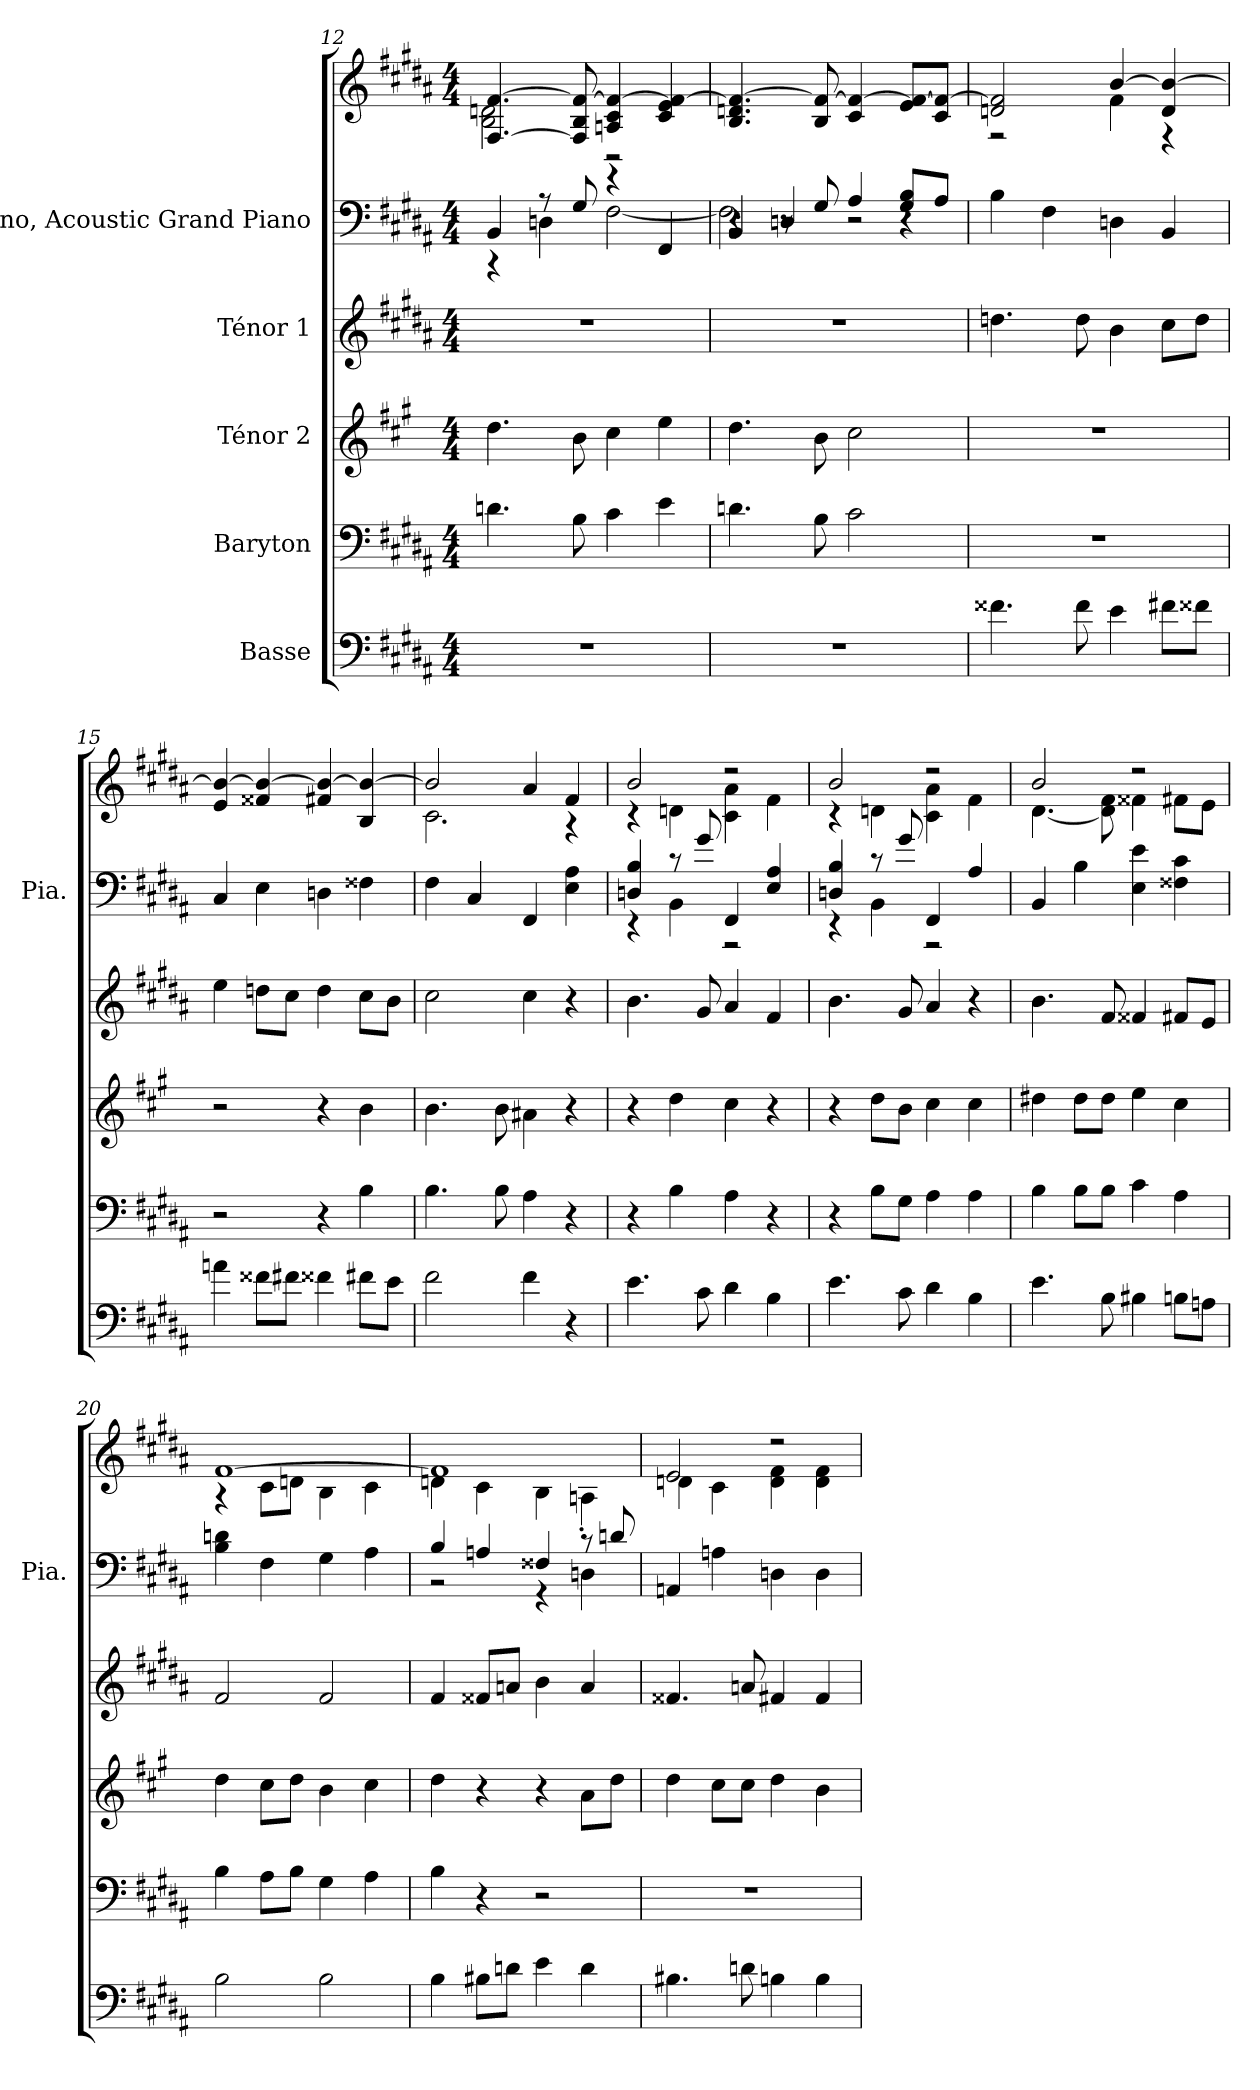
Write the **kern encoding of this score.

**kern	**kern	**kern	**kern	**kern	**kern
*part5	*part4	*part3	*part2	*part1	*part1
*staff6	*staff5	*staff4	*staff3	*staff2	*staff1
*I"Basse	*I"Baryton	*I"Ténor 2	*I"Ténor 1	*I"Piano, Acoustic Grand Piano	*
*	*	*	*	*I'Pia.	*
!!LO:LB:g=z
*clefF4	*clefF4	*clefG2	*clefG2	*clefF4	*clefG2
*ITrd3c5	*	*ITrd8c14	*	*	*
*k[f#c#g#d#a#e#]	*k[f#c#g#d#a#]	*k[f#c#g#]	*k[f#c#g#d#a#]	*k[f#c#g#d#a#]	*k[f#c#g#d#a#]
*M4/4	*M4/4	*M4/4	*M4/4	*M4/4	*M4/4
=12	=12	=12	=12	=12	=12
*	*	*	*	*^	*^
1r	4.dn\	4.d\	1r	4BB/	4r	[4.F#/ [4.f#/	2B\ 2dn\
.	.	.	.	8r	4Dn\	.	.
.	8B\	8B\	.	8G#/	.	8F#/] 8B/ 8f#/_	.
.	4c#\	4c#\	.	4r	[2F#\	4An/ 4c#/ 4f#/_	2r
.	4e\	4e\	.	4FF#/	.	4c#/ 4e/ 4f#/_	.
*	*	*	*	*	*	*v	*v
=13	=13	=13	=13	=13	=13	=13
*	*	*	*	*	*^	*
1r	4.dn\	4.d\	1r	4BB/	2.F#\]	4r	4.B/ 4.dn/ 4.f#/_
.	.	.	.	8r	.	4Dn/	.
.	8B\	8B\	.	8G#/	.	.	8B/ 8f#/_
.	2c#\	2c#\	.	4A#/	.	2r	4c#/ 4f#/_
.	.	.	.	8G#/ 8B/L	4r	.	8e/ 8f#/_L
.	.	.	.	8A#/J	.	.	8c#/ 8f#/_J
*	*	*	*	*v	*v	*v	*
=14	=14	=14	=14	=14	=14
*	*	*	*	*	*^
4.c##X\	1r	1r	4.ddn\	4B\	2dn/ 2f#/]	2r
.	.	.	.	4F#\	.	.
8c##\	.	.	8dd\	.	.	.
4B\	.	.	4b\	4Dn\	[4b/	4f#\
8c#X\L	.	.	8cc#\L	4BB/	4d/ 4b/_	4r
8c##X\J	.	.	8dd\J	.	.	.
*	*	*	*	*	*v	*v
!!LO:PB:g=z
=15	=15	=15	=15	=15	=15
4en\	2r	2r	4ee\	4C#/	4e/ 4b/_
8c##X\L	.	.	8ddn\L	4E\	4f##X/ 4b/_
8c#X\J	.	.	8cc#\J	.	.
4c##X\	4r	4r	4dd\	4Dn\	4f#X/ 4b/_
8c#X\L	4B\	4B\	8cc#\L	4F##X\	4B/ 4b/_
8B\J	.	.	8b\J	.	.
=16	=16	=16	=16	=16	=16
*	*	*	*	*	*^
2c#\	4.B\	4.B\	2cc#\	4F#\	2b/]	2.c#\
.	.	.	.	4C#/	.	.
.	8B\	8B\	.	.	.	.
4c#\	4A#\	4A#X\	4cc#\	4FF#/	4a#/	.
4r	4r	4r	4r	4E\ 4A#\	4f#/	4r
=17	=17	=17	=17	=17	=17	=17
*	*	*	*	*^	*	*
4.B\	4r	4r	4.b\	4Dn/ 4B/	4r	2b/	4r
.	4B\	4d\	.	8r	4BB\	.	4dn\
8G#\	.	.	8g#/	8g#/	.	.	.
4A#\	4A#\	4c#\	4a#/	4FF#/	2r	2r	4c#\ 4a#\
4F#\	4r	4r	4f#/	4E/ 4A#/	.	.	4f#\
=18	=18	=18	=18	=18	=18	=18	=18
4.B\	4r	4r	4.b\	4Dn/ 4B/	4r	2b/	4r
.	8B\L	8d\L	.	8r	4BB\	.	4dn\
8G#\	8G#\J	8B\J	8g#/	8g#/	.	.	.
4A#\	4A#\	4c#\	4a#/	4FF#/	2r	2r	4c#\ 4a#\
4F#\	4A#\	4c#\	4r	4A#/	.	.	4f#\
*	*	*	*	*v	*v	*	*
!!LO:LB:g=z	!!
=19	=19	=19	=19	=19	=19	=19
4.B\	4B\	4d#X\	4.b\	4BB/	2b/	[4.d#\
.	8B\L	8d#\L	.	4B\	.	.
8F#\	8B\J	8d#\J	8f#/	.	.	8d#\] 8f#\
4F##X\	4c#\	4e\	4f##X/	4E\ 4e\	2r	4f##X\
8F#X\L	4A#\	4c#\	8f#X/L	4F##X\ 4c#\	.	8f#X\L
8En\J	.	.	8e/J	.	.	8e\J
=20	=20	=20	=20	=20	=20	=20
2F#\	4B\	4d\	2f#/	4B\ 4dn\	[1f#	4r
.	8A#\L	8c#\L	.	4F#\	.	8c#\L
.	8B\J	8d\J	.	.	.	8dn\J
2F#\	4G#\	4B\	2f#/	4G#\	.	4B\
.	4A#\	4c#\	.	4A#\	.	4c#\
=21	=21	=21	=21	=21	=21	=21
*	*	*	*	*^	*	*
4F#\	4B\	4d\	4f#/	4B/	2r	1f#]	4dn\
8F##X\L	4r	4r	8f##X/L	4An/	.	.	4c#\
8An\J	.	.	8an/J	.	.	.	.
4B\	2r	4r	4b\	4F##X/	4r	.	4B\
4A\	.	8A\L	4a/	8r	4Dn\	.	4An'\
.	.	8d\J	.	8dn/	.	.	.
*	*	*	*	*v	*v	*	*
=22	=22	=22	=22	=22	=22	=22
4.F##X\	1r	4d\	4.f##X/	4AAn/	2e/	4dn\
.	.	8c#\L	.	4An\	.	4c#\
8An\	.	8c#\J	8an/	.	.	.
4F#X\	.	4d\	4f#X/	4Dn\	2r	4d\ 4f#\
4F#\	.	4B\	4f#/	4D\	.	4d\ 4f#\
*	*	*	*	*	*v	*v
=	=	=	=	=	=
*-	*-	*-	*-	*-	*-
